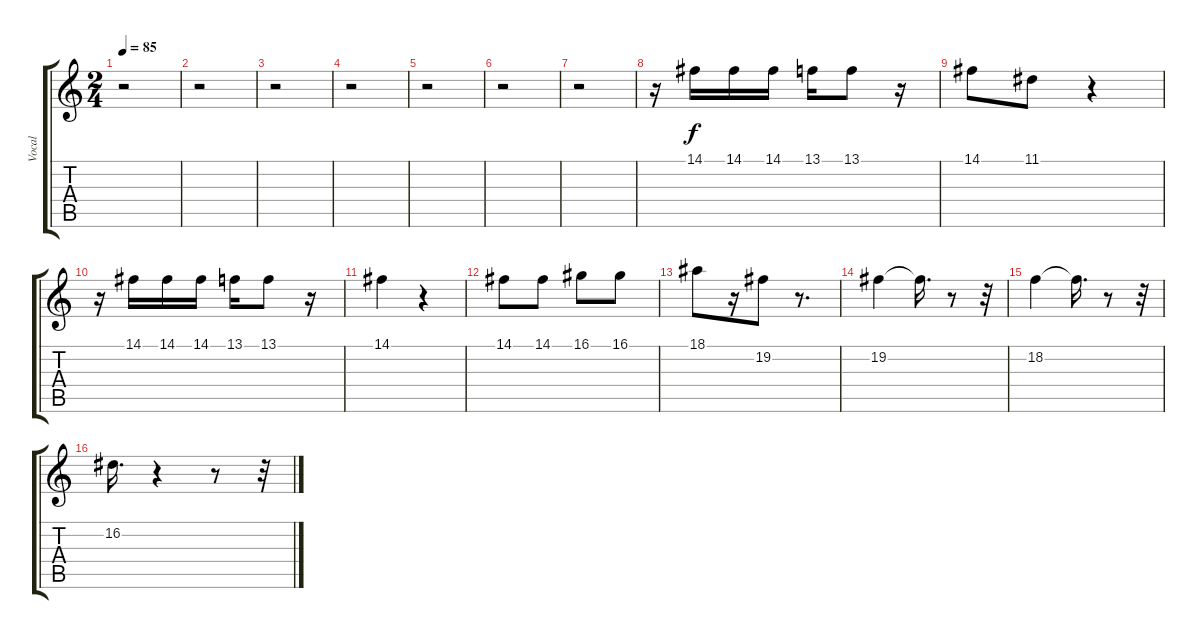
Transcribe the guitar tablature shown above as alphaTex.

\track ("Vocal" "Vocal") {instrument flute}
\staff {score tabs}
\tuning (E4 B3 G3 D3 A2 E2) {hide}
\ts (2 4)
\tempo 85
\clef g2
\ks c
r.2{dy f} |
r.2 |
r.2 |
r.2 |
r.2 |
r.2 |
r.2 |
r.16 14.1.16 14.1.16 14.1.16 13.1.16 13.1.8 r.16 |
14.1.8 11.1.8 r.4 |
r.16 14.1.16 14.1.16 14.1.16 13.1.16 13.1.8 r.16 |
14.1.4 r.4 |
14.1.8 14.1.8 16.1.8 16.1.8 |
18.1.8 r.16 19.2.8 r.8{d} |
19.2.4 19.2{t}.16{d} r.8 r.32 |
18.2.4 18.2{t}.16{d} r.8 r.32 |
16.2.16{d} r.4 r.8 r.32
